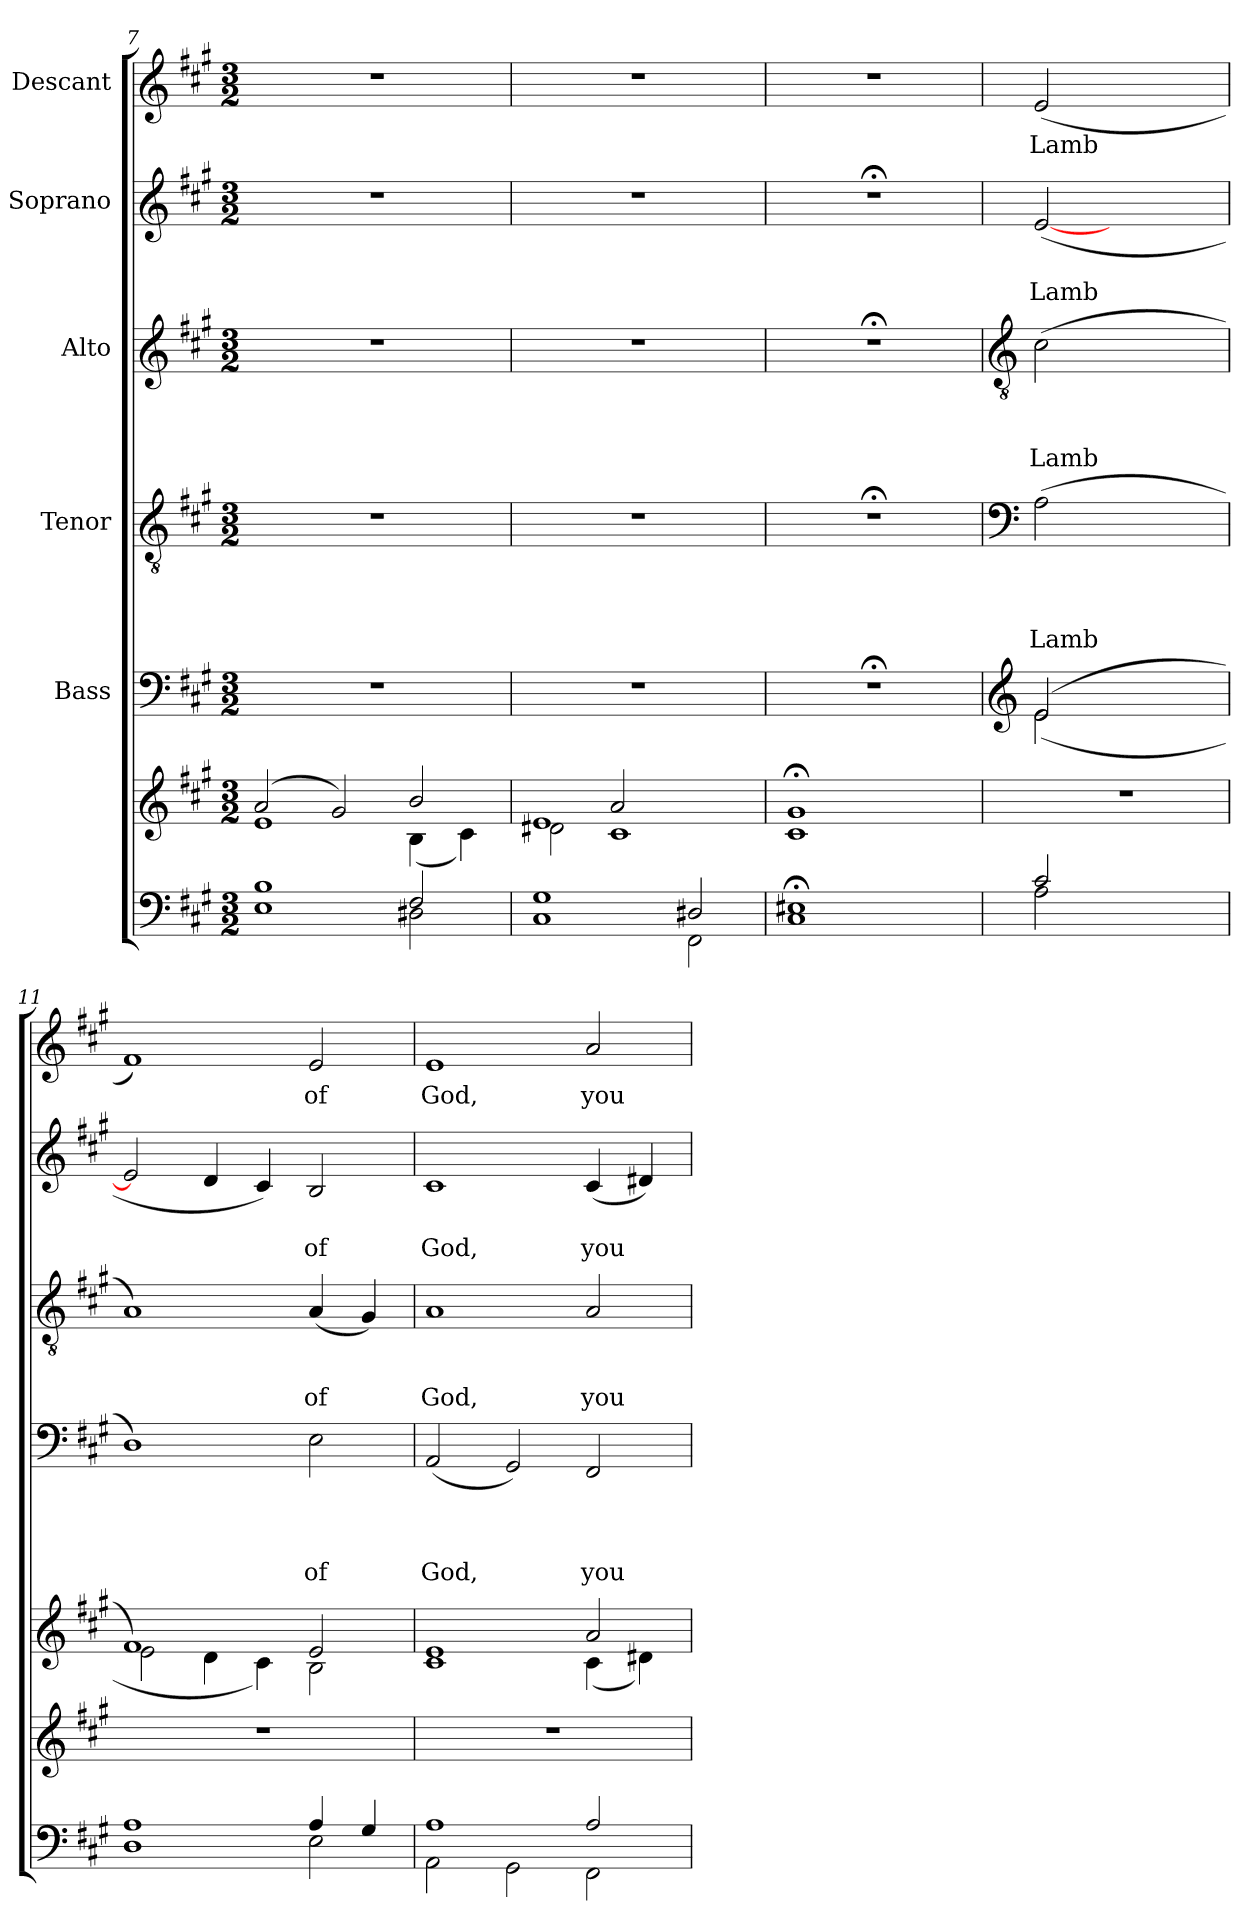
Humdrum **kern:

**kern	**kern	**kern	**kern	**text	**text	**text	**text	**kern	**text	**text	**text	**kern	**text	**text	**kern	**text
*part6	*part6	*part5	*part4	*part4	*part4	*part4	*part4	*part3	*part3	*part3	*part3	*part2	*part2	*part2	*part1	*part1
*staff7	*staff6	*staff5	*staff4	*staff4	*staff4	*staff4	*staff4	*staff3	*staff3	*staff3	*staff3	*staff2	*staff2	*staff2	*staff1	*staff1
*	*	*I"Bass	*I"Tenor	*	*	*	*	*I"Alto	*	*	*	*I"Soprano	*	*	*I"Descant	*
*clefF4	*clefG2	*clefF4	*clefGv2	*	*	*	*	*clefG2	*	*	*	*clefG2	*	*	*clefG2	*
*k[f#c#g#]	*k[f#c#g#]	*k[f#c#g#]	*k[f#c#g#]	*	*	*	*	*k[f#c#g#]	*	*	*	*k[f#c#g#]	*	*	*k[f#c#g#]	*
*A:	*A:	*A:	*A:	*	*	*	*	*A:	*	*	*	*A:	*	*	*A:	*
*M3/2	*M3/2	*M3/2	*M3/2	*	*	*	*	*M3/2	*	*	*	*M3/2	*	*	*M3/2	*
=7	=7	=7	=7	=7	=7	=7	=7	=7	=7	=7	=7	=7	=7	=7	=7	=7
*^	*^	*	*	*	*	*	*	*	*	*	*	*	*	*	*	*
!	!	!	!	!LO:N:vis=1	!LO:N:vis=1	!	!	!	!	!LO:N:vis=1	!	!	!	!LO:N:vis=1	!	!	!LO:N:vis=1	!
1B	1E	(2a/	1e	1.r	1.r	.	.	.	.	1.r	.	.	.	1.r	.	.	1.r	.
.	.	2g#/)	.	.	.	.	.	.	.	.	.	.	.	.	.	.	.	.
2F#/	2D#X\	2b/	(<4B\	.	.	.	.	.	.	.	.	.	.	.	.	.	.	.
.	.	.	4c#\)	.	.	.	.	.	.	.	.	.	.	.	.	.	.	.
=8	=8	=8	=8	=8	=8	=8	=8	=8	=8	=8	=8	=8	=8	=8	=8	=8	=8	=8
*	*	*	*^	*	*	*	*	*	*	*	*	*	*	*	*	*	*	*
!	!	!	!	!	!LO:N:vis=1	!LO:N:vis=1	!	!	!	!	!LO:N:vis=1	!	!	!	!LO:N:vis=1	!	!	!LO:N:vis=1	!
1G#	1C#	1e	2d#X\	2ryy	1.r	1.r	.	.	.	.	1.r	.	.	.	1.r	.	.	1.r	.
.	.	.	1c#	2a/	.	.	.	.	.	.	.	.	.	.	.	.	.	.	.
2D#X/	2FF#\	2ryy	.	2ryy	.	.	.	.	.	.	.	.	.	.	.	.	.	.	.
*v	*v	*	*	*	*	*	*	*	*	*	*	*	*	*	*	*	*	*	*
*	*v	*v	*v	*	*	*	*	*	*	*	*	*	*	*	*	*	*	*
=9	=9	=9	=9	=9	=9	=9	=9	=9	=9	=9	=9	=9	=9	=9	=9	=9
1C#;< 1E#X;<	1c#; 1g#;	1.r;<	1.r;<	.	.	.	.	1.r;<	.	.	.	1.r;<	.	.	1.r	.
2ryy	2ryy	.	.	.	.	.	.	.	.	.	.	.	.	.	.	.
!!LO:LB:g=z
=10	=10	=10	=10	=10	=10	=10	=10	=10	=10	=10	=10	=10	=10	=10	=10	=10
*	*	*clefG2	*clefF4	*	*	*	*	*clefGv2	*	*	*	*	*	*	*	*
*^	*	*^	*	*	*	*	*	*	*	*	*	*	*	*	*	*
!	!	!	!	!	!	!	!	!	!LO:LY:b	!	!	!	!LO:LY:b	!	!	!LO:LY:b	!	!LO:LY:b
2c#/	2A\	1.r	(2e/	(<2e\	(>2A\	.	.	.	Lamb	(>2c#\	.	.	Lamb	(<[<2e/	.	Lamb	(<2e/	Lamb
1ryy	1ryy	.	1ryy	1ryy	1ryy	.	.	.	.	1ryy	.	.	.	1ryy	.	.	1ryy	.
=11	=11	=11	=11	=11	=11	=11	=11	=11	=11	=11	=11	=11	=11	=11	=11	=11	=11	=11
1A	1D	1.r	1f#)	2e\	1D)	.	.	.	.	1A)	.	.	.	2e/]	.	.	1f#)	.
.	.	.	.	4d\	.	.	.	.	.	.	.	.	.	4d/	.	.	.	.
.	.	.	.	4c#\)	.	.	.	.	.	.	.	.	.	4c#/)	.	.	.	.
!	!	!	!	!	!	!	!	!	!LO:LY:b	!	!	!	!LO:LY:b	!	!	!LO:LY:b	!	!LO:LY:b
4A/	2E\	.	2e/	2B\	2E\	.	.	.	of	(<4A/	.	.	of	2B/	.	of	2e/	of
4G#/	.	.	.	.	.	.	.	.	.	4G#/)	.	.	.	.	.	.	.	.
=12	=12	=12	=12	=12	=12	=12	=12	=12	=12	=12	=12	=12	=12	=12	=12	=12	=12	=12
!	!	!	!	!	!	!	!	!	!LO:LY:b	!	!	!	!LO:LY:b	!	!	!LO:LY:b	!	!LO:LY:b
1A	2AA\	1.r	1e	1c#	(<2AA/	.	.	.	God,	1A	.	.	God,	1c#	.	God,	1e	God,
.	2GG#\	.	.	.	2GG#/)	.	.	.	.	.	.	.	.	.	.	.	.	.
!	!	!	!	!	!	!	!	!	!LO:LY:b	!	!	!	!LO:LY:b	!	!	!LO:LY:b	!	!LO:LY:b
2A/	2FF#\	.	2a/	(<4c#\	2FF#/	.	.	.	you	2A/	.	.	you	(<4c#/	.	you	2a/	you
.	.	.	.	4d#X\)	.	.	.	.	.	.	.	.	.	4d#X/)	.	.	.	.
*v	*v	*	*v	*v	*	*	*	*	*	*	*	*	*	*	*	*	*	*
=	=	=	=	=	=	=	=	=	=	=	=	=	=	=	=	=
*-	*-	*-	*-	*-	*-	*-	*-	*-	*-	*-	*-	*-	*-	*-	*-	*-
